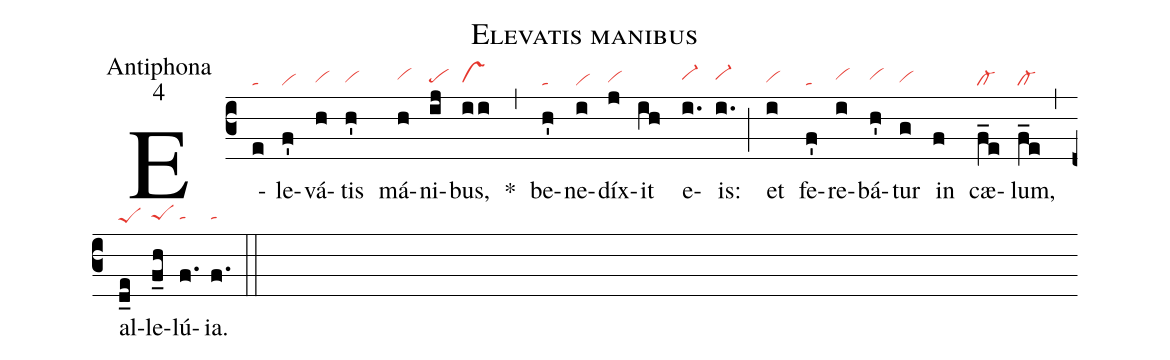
name: Elevatis manibus;
office-part: Antiphona;
mode: 4;
nabc-lines: 1;
%%
(c3)
E(e|ta)le(f'|vi)vá(h|vihg)tis(h'|vihg) má(h|vihh)ni(ij|pehg)bus,(ii|vshg) *(,)
be(h'|ta)ne(i|vi)díx(j|vihg)it(ih) e(i.|vi-hh)is:(i.|vi-hh) (;)
et(i|vihg) fe(f'|ta)re(i|vihh)bá(h'|vihh)tur(g|vihg) in(f) cæ(f_e|cl-)lum,(f_e|cl-) (,)
al(d_e|peS)le(f_h|peShg)lú(f.|tahg)ia.(f.|tahg) (::)
